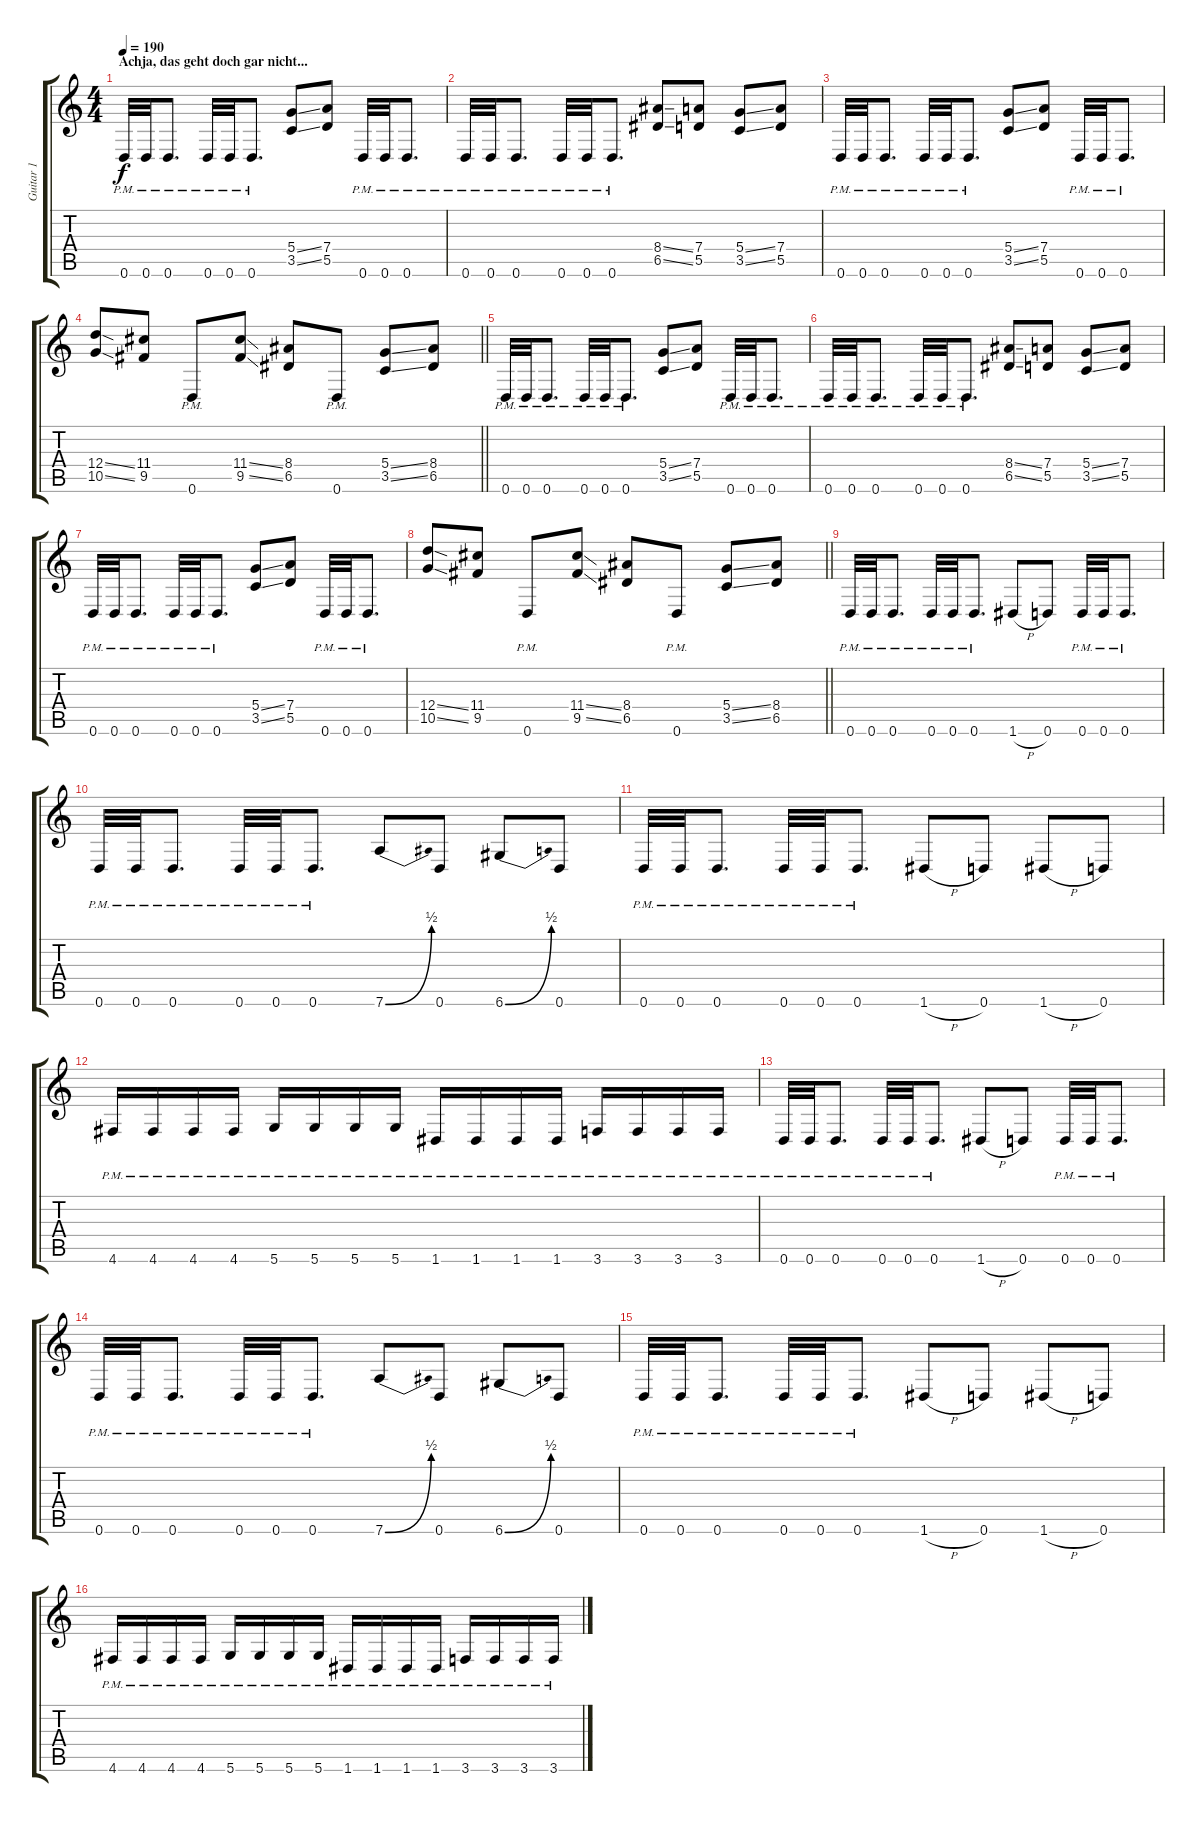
\track ("Guitar 1" "Guitar 1") {instrument distortionguitar}
\staff {score tabs}
\tuning (E4 B3 G3 D3 A2 D2) {hide}
\ts (4 4)
\section ("" "Achja, das geht doch gar nicht...")
\tempo 190
\clef g2
\ks c
0.6{pm}.32{dy f} 0.6{pm}.32 0.6{pm}.8{d} 0.6{pm}.32 0.6{pm}.32 0.6{pm}.8{d} (5.4{ss} 3.5{ss}).8 (7.4 5.5).8 0.6{pm}.32 0.6{pm}.32 0.6{pm}.8{d} |
0.6{pm}.32 0.6{pm}.32 0.6{pm}.8{d} 0.6{pm}.32 0.6{pm}.32 0.6{pm}.8{d} (8.4{ss} 6.5{ss}).8 (7.4 5.5).8 (5.4{ss} 3.5{ss}).8 (7.4 5.5).8 |
0.6{pm}.32 0.6{pm}.32 0.6{pm}.8{d} 0.6{pm}.32 0.6{pm}.32 0.6{pm}.8{d} (5.4{ss} 3.5{ss}).8 (7.4 5.5).8 0.6{pm}.32 0.6{pm}.32 0.6{pm}.8{d} |
\barLineRight lightlight
(12.4{ss} 10.5{ss}).8 (11.4 9.5).8 0.6{pm}.8 (11.4{ss} 9.5{ss}).8 (8.4 6.5).8 0.6{pm}.8 (5.4{ss} 3.5{ss}).8 (8.4 6.5).8 |
0.6{pm}.32 0.6{pm}.32 0.6{pm}.8{d} 0.6{pm}.32 0.6{pm}.32 0.6{pm}.8{d} (5.4{ss} 3.5{ss}).8 (7.4 5.5).8 0.6{pm}.32 0.6{pm}.32 0.6{pm}.8{d} |
0.6{pm}.32 0.6{pm}.32 0.6{pm}.8{d} 0.6{pm}.32 0.6{pm}.32 0.6{pm}.8{d} (8.4{ss} 6.5{ss}).8 (7.4 5.5).8 (5.4{ss} 3.5{ss}).8 (7.4 5.5).8 |
0.6{pm}.32 0.6{pm}.32 0.6{pm}.8{d} 0.6{pm}.32 0.6{pm}.32 0.6{pm}.8{d} (5.4{ss} 3.5{ss}).8 (7.4 5.5).8 0.6{pm}.32 0.6{pm}.32 0.6{pm}.8{d} |
\barLineRight lightlight
(12.4{ss} 10.5{ss}).8 (11.4 9.5).8 0.6{pm}.8 (11.4{ss} 9.5{ss}).8 (8.4 6.5).8 0.6{pm}.8 (5.4{ss} 3.5{ss}).8 (8.4 6.5).8 |
0.6{pm}.32 0.6{pm}.32 0.6{pm}.8{d} 0.6{pm}.32 0.6{pm}.32 0.6{pm}.8{d} 1.6{h}.8 0.6.8 0.6{pm}.32 0.6{pm}.32 0.6{pm}.8{d} |
0.6{pm}.32 0.6{pm}.32 0.6{pm}.8{d} 0.6{pm}.32 0.6{pm}.32 0.6{pm}.8{d} 7.6{be (bend 0 0 60 2)}.8 0.6.8 6.6{be (bend 0 0 60 2)}.8 0.6.8 |
0.6{pm}.32 0.6{pm}.32 0.6{pm}.8{d} 0.6{pm}.32 0.6{pm}.32 0.6{pm}.8{d} 1.6{h}.8 0.6.8 1.6{h}.8 0.6.8 |
4.6{pm}.16 4.6{pm}.16 4.6{pm}.16 4.6{pm}.16 5.6{pm}.16 5.6{pm}.16 5.6{pm}.16 5.6{pm}.16 1.6{pm}.16 1.6{pm}.16 1.6{pm}.16 1.6{pm}.16 3.6{pm}.16 3.6{pm}.16 3.6{pm}.16 3.6{pm}.16 |
0.6{pm}.32 0.6{pm}.32 0.6{pm}.8{d} 0.6{pm}.32 0.6{pm}.32 0.6{pm}.8{d} 1.6{h}.8 0.6.8 0.6{pm}.32 0.6{pm}.32 0.6{pm}.8{d} |
0.6{pm}.32 0.6{pm}.32 0.6{pm}.8{d} 0.6{pm}.32 0.6{pm}.32 0.6{pm}.8{d} 7.6{be (bend 0 0 60 2)}.8 0.6.8 6.6{be (bend 0 0 60 2)}.8 0.6.8 |
0.6{pm}.32 0.6{pm}.32 0.6{pm}.8{d} 0.6{pm}.32 0.6{pm}.32 0.6{pm}.8{d} 1.6{h}.8 0.6.8 1.6{h}.8 0.6.8 |
4.6{pm}.16 4.6{pm}.16 4.6{pm}.16 4.6{pm}.16 5.6{pm}.16 5.6{pm}.16 5.6{pm}.16 5.6{pm}.16 1.6{pm}.16 1.6{pm}.16 1.6{pm}.16 1.6{pm}.16 3.6{pm}.16 3.6{pm}.16 3.6{pm}.16 3.6{pm}.16
